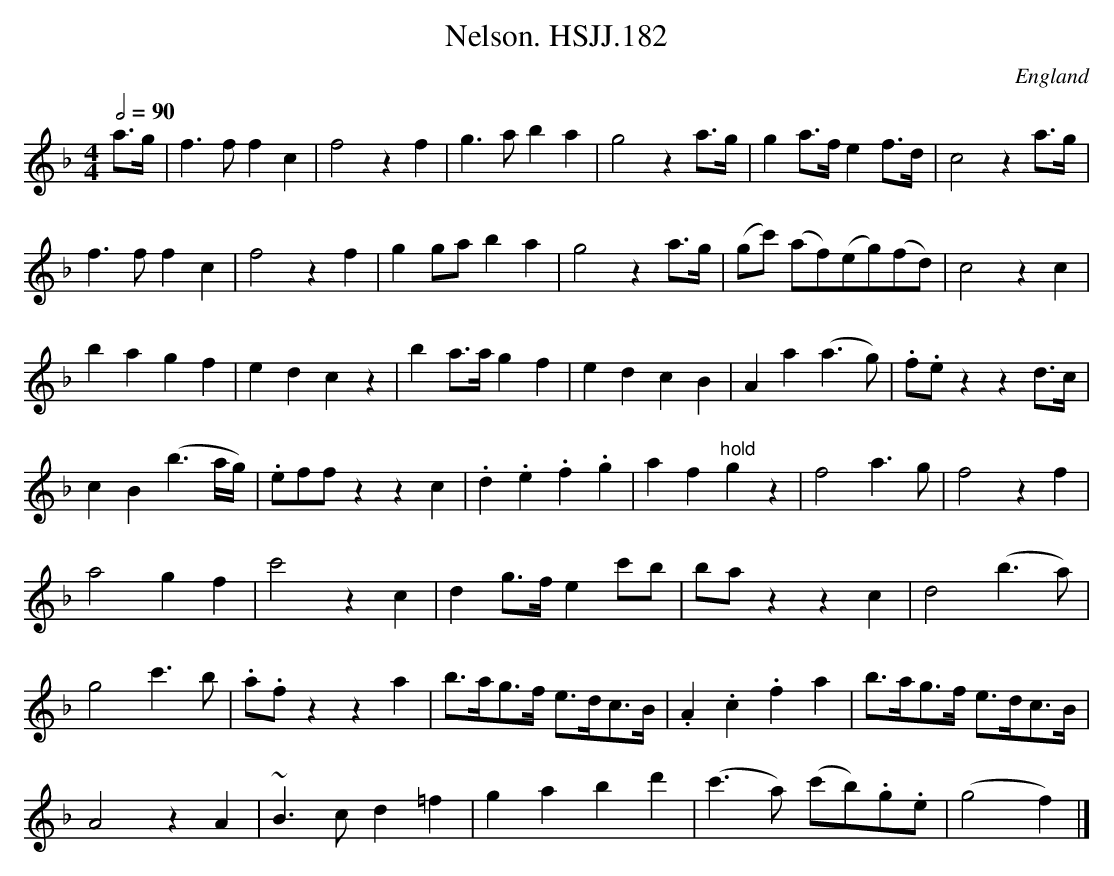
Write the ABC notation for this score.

X:1
T:Nelson. HSJJ.182
L:1/8
M:4/4
O:England
Q:1/2=90
K:F
a>g|f3ff2c2|f4z2f2|g3ab2a2|g4z2a>g|g2a>fe2f>d|c4z2a>g|!
f3ff2c2|f4z2f2|g2gab2a2|g4z2a>g|(gc') (af)(eg)(fd)|c4z2c2|!
b2a2g2f2|e2d2c2z2|b2a>ag2f2|e2d2c2B2|A2a2(a3g)|.f.ez2z2d>c|!
c2B2(b3a/g/)|.effz2z2c2|.d2.e2.f2.g2|a2f2"hold"g2z2|f4a3g|f4z2f2|!
a4g2f2|c'4z2c2|d2g>fe2c'b|baz2z2c2|d4(b3a)|!
g4c'3b|.a.fz2z2a2|b>ag>f e>dc>B|.A2.c2.f2a2|b>ag>f e>dc>B|!
A4z2A2|~B3cd2=f2|g2a2b2d'2|(c'3a) (c'b).g.e|(g4f2)|]
